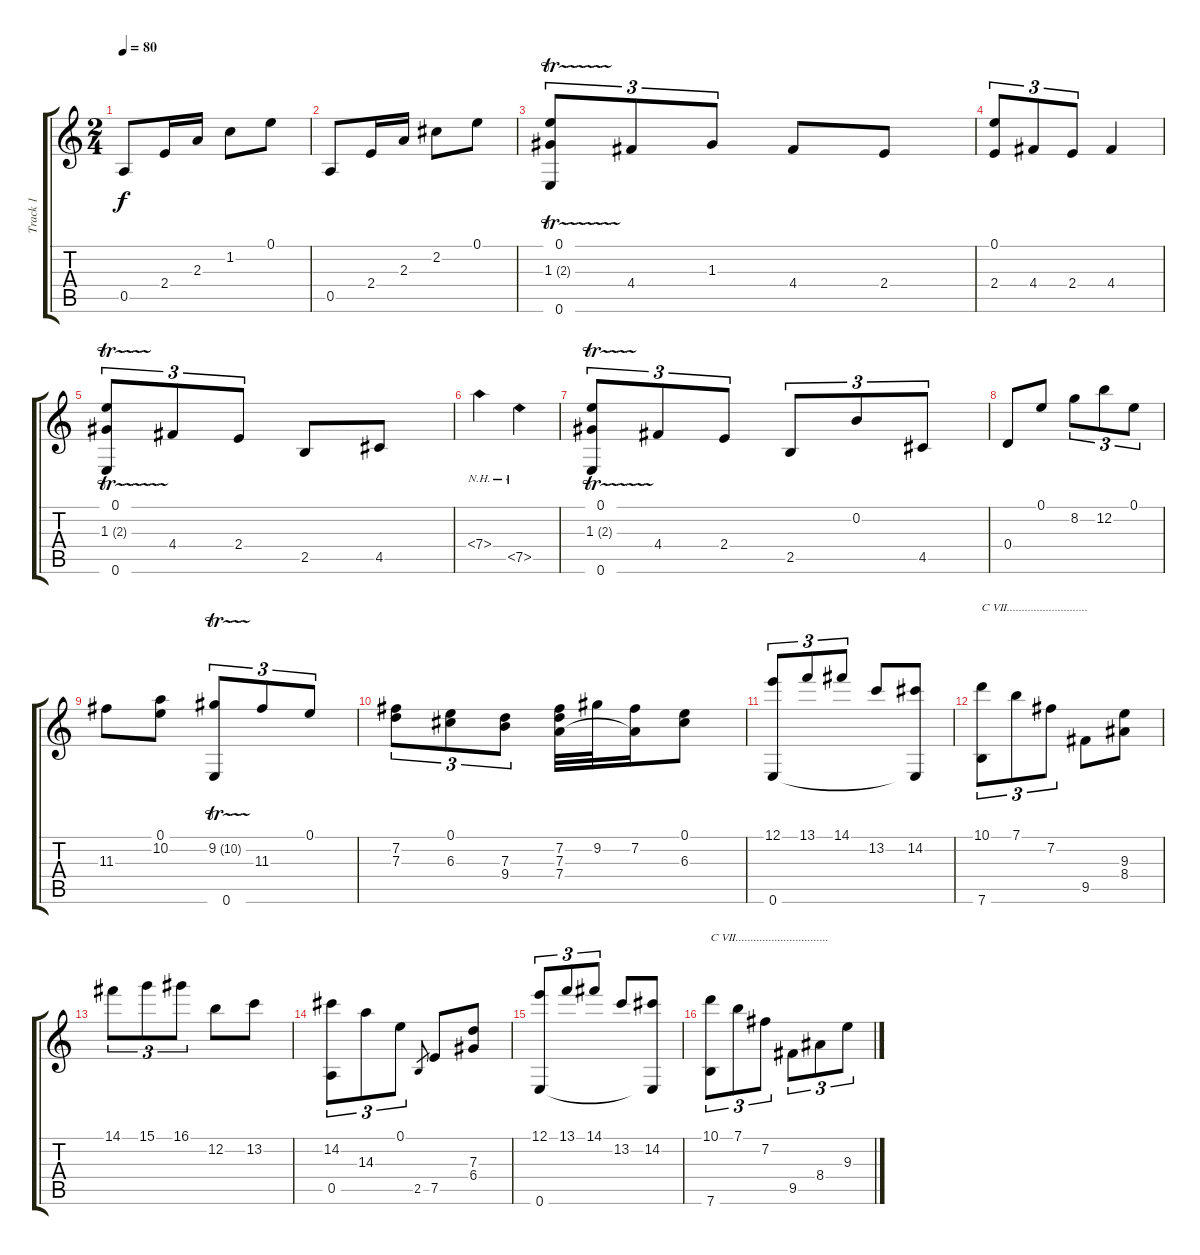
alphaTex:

\track ("Track 1" "Track 1") {instrument acousticguitarnylon}
\staff {score tabs}
\tuning (E4 B3 G3 D3 A2 E2) {hide}
\ts (2 4)
\tempo 80
\clef g2
\ks c
0.5.8{dy f} 2.4.16 2.3.16 1.2.8 0.1.8 |
0.5.8 2.4.16 2.3.16 2.2.8 0.1.8 |
(0.1 1.3{tr (2 32)} 0.6).8{tu (3 2)} 4.4.8{tu (3 2)} 1.3.8{tu (3 2)} 4.4.8 2.4.8 |
(0.1 2.4).8{tu (3 2)} 4.4.8{tu (3 2)} 2.4.8{tu (3 2)} 4.4.4 |
(0.1 1.3{tr (2 32)} 0.6).8{tu (3 2)} 4.4.8{tu (3 2)} 2.4.8{tu (3 2)} 2.5.8 4.5.8 |
7.4{nh}.4 7.5{nh}.4 |
(0.1 1.3{tr (2 32)} 0.6).8{tu (3 2)} 4.4.8{tu (3 2)} 2.4.8{tu (3 2)} 2.5.8{tu (3 2)} 0.2.8{tu (3 2)} 4.5.8{tu (3 2)} |
0.4.8 0.1.8 8.2.8{tu (3 2)} 12.2.8{tu (3 2)} 0.1.8{tu (3 2)} |
11.3.8 (0.1 10.2).8 (9.2{tr (10 32)} 0.6).8{tu (3 2)} 11.3.8{tu (3 2)} 0.1.8{tu (3 2)} |
(7.2 7.3).8{tu (3 2)} (0.1 6.3).8{tu (3 2)} (7.3 9.4).8{tu (3 2)} (7.2 7.3 7.4).32 9.2.32 (7.2 7.4{t}).16 (0.1 6.3).8 |
(12.1 0.6).8{tu (3 2)} 13.1.8{tu (3 2)} 14.1.8{tu (3 2)} 13.2.8 (14.2 0.6{t}).8 |
(10.1 7.6).8{tu (3 2) txt "C VII..........................."} 7.1.8{tu (3 2)} 7.2.8{tu (3 2)} 9.5.8 (9.3 8.4).8 |
14.1.8{tu (3 2)} 15.1.8{tu (3 2)} 16.1.8{tu (3 2)} 12.2.8 13.2.8 |
(14.2 0.5).8{tu (3 2)} 14.3.8{tu (3 2)} 0.1.8{tu (3 2)} 2.5.8{gr} 7.5.8 (7.3 6.4).8 |
(12.1 0.6).8{tu (3 2)} 13.1.8{tu (3 2)} 14.1.8{tu (3 2)} 13.2.8 (14.2 0.6{t}).8 |
(10.1 7.6).8{tu (3 2) txt "C VII..............................."} 7.1.8{tu (3 2)} 7.2.8{tu (3 2)} 9.5.8{tu (3 2)} 8.4.8{tu (3 2)} 9.3.8{tu (3 2)}
